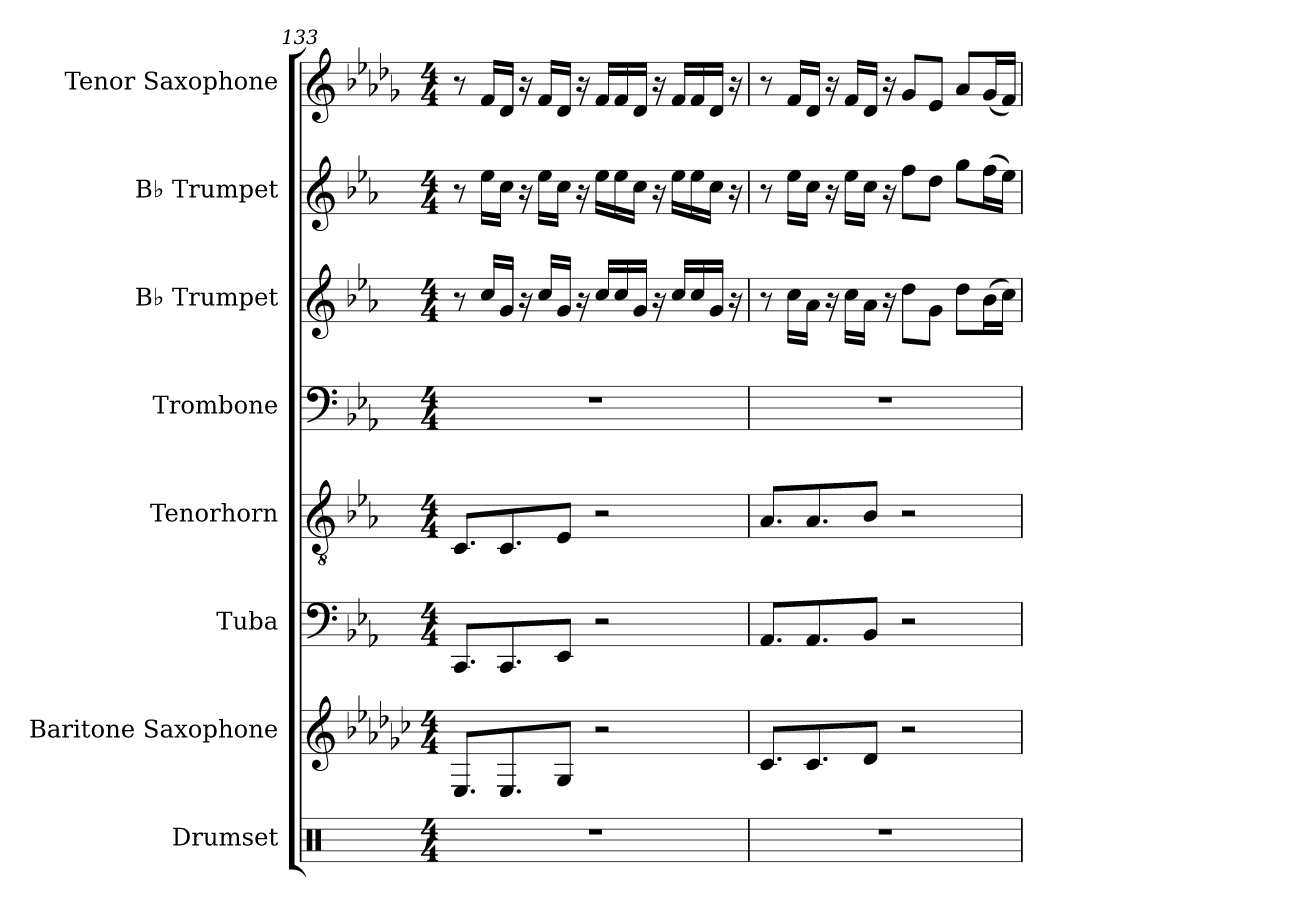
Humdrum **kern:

**kern	**kern	**kern	**kern	**kern	**kern	**kern	**kern
*part8	*part7	*part6	*part5	*part4	*part3	*part2	*part1
*staff8	*staff7	*staff6	*staff5	*staff4	*staff3	*staff2	*staff1
*I"Drumset	*I"Baritone Saxophone	*I"Tuba	*I"Tenorhorn	*I"Trombone	*I"B♭ Trumpet	*I"B♭ Trumpet	*I"Tenor Saxophone
*I'D. Set	*I'Bar. Sax.	*I'Tba.	*I'Tenh.	*I'Tbn.	*I'B♭ Tpt.	*I'B♭ Tpt.	*I'T. Sax.
*clefX	*clefG2	*clefF4	*clefGv2	*clefF4	*clefG2	*clefG2	*clefG2
*	*ITrd12c21	*	*ITrd1c2	*	*ITrd1c2	*ITrd1c2	*ITrd8c14
*k[]	*k[b-e-a-d-g-c-]	*k[b-e-a-]	*k[b-e-a-d-g-]	*k[b-e-a-]	*k[b-e-a-d-g-]	*k[b-e-a-d-g-]	*k[b-e-a-d-g-]
*M4/4	*M4/4	*M4/4	*M4/4	*M4/4	*M4/4	*M4/4	*M4/4
=133	=133	=133	=133	=133	=133	=133	=133
1r	8.EE-L	8.CCL	8.BB-L	1r	8r	8r	8r
.	.	.	.	.	16b-LL	16dd-LL	16FLL
.	8.EE-	8.CC	8.BB-	.	16fJJ	16b-JJ	16D-JJ
.	.	.	.	.	16r	16r	16r
.	.	.	.	.	16b-LL	16dd-LL	16FLL
.	8GG-J	8EE-J	8D-J	.	16fJJ	16b-JJ	16D-JJ
.	.	.	.	.	16r	16r	16r
.	2r	2r	2r	.	16b-LL	16dd-LL	16FLL
.	.	.	.	.	16b-	16dd-	16F
.	.	.	.	.	16fJJ	16b-JJ	16D-JJ
.	.	.	.	.	16r	16r	16r
.	.	.	.	.	16b-LL	16dd-LL	16FLL
.	.	.	.	.	16b-	16dd-	16F
.	.	.	.	.	16fJJ	16b-JJ	16D-JJ
.	.	.	.	.	16r	16r	16r
=134	=134	=134	=134	=134	=134	=134	=134
1r	8.C-L	8.AA-L	8.G-L	1r	8r	8r	8r
.	.	.	.	.	16b-LL	16dd-LL	16FLL
.	8.C-	8.AA-	8.G-	.	16g-JJ	16b-JJ	16D-JJ
.	.	.	.	.	16r	16r	16r
.	.	.	.	.	16b-LL	16dd-LL	16FLL
.	8D-J	8BB-J	8A-J	.	16g-JJ	16b-JJ	16D-JJ
.	.	.	.	.	16r	16r	16r
.	2r	2r	2r	.	8ccL	8ee-L	8G-L
.	.	.	.	.	8fJ	8ccJ	8E-J
.	.	.	.	.	8ccL	8ffL	8A-L
.	.	.	.	.	(>16a-L	(>16ee-L	(>16G-L
.	.	.	.	.	16b-JJ)	16dd-JJ)	16FJJ)
=	=	=	=	=	=	=	=
*-	*-	*-	*-	*-	*-	*-	*-
